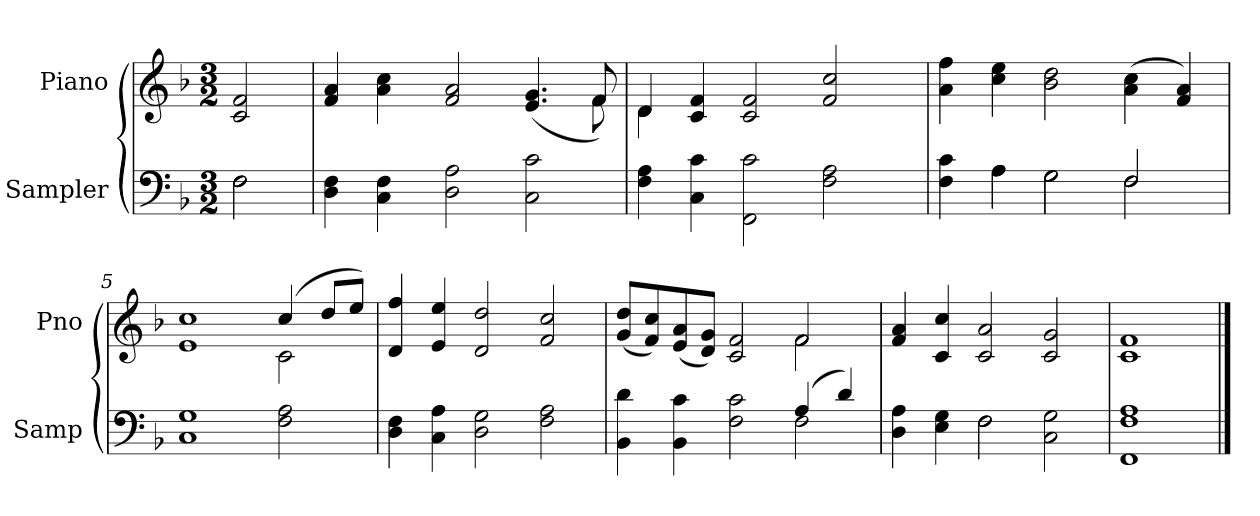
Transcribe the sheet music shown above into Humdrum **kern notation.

**kern	**kern
*part2	*part1
*staff2	*staff1
*I"Sampler	*I"Piano
*I'Samp	*I'Pno
*clefF4	*clefG2
*k[b-]	*k[b-]
*F:	*F:
*M3/2	*M3/2
=1	=1
*^	*
2F\	2F	2c 2f
*v	*v	*
=2	=2
*	*^
4D 4F	4f 4a	4.ryy
4C 4F	4a 4cc	.
*	*v	*v
2D 2A	2f 2a
2C 2c	(4.e 4.g
*	*^
.	8f/)	8f
=3	=3	=3
4F 4A	4d/	4d
4C 4c	4c 4f	1ryy
2FF 2c	2c 2f	.
2F 2A	2f 2cc	.
.	.	4ryy
*	*v	*v
=4	=4
*^	*
4F 4c	4ryy	4a 4ff
4A\	4A	4cc 4ee
2G\	2G	2b- 2dd
2F/	2F	(4a 4cc
.	.	4f 4a)
*v	*v	*
=5	=5
*	*^
1C\ 1G\	1e 1cc	1ryy
2F 2A	(4cc/	2c
.	8dd/L	.
.	8ee/J)	.
*	*v	*v
=6	=6
4D 4F	4d 4ff
4C 4A	4e 4ee
2D 2G	2d 2dd
2F 2A	2f 2cc
=7	=7
*^	*^
4BB- 4d	1ryy	(8g/ 8dd/L	1ryy
.	.	8f/ 8cc/)	.
4BB- 4c	.	(8e/ 8a/	.
.	.	8d/ 8g/J)	.
2F 2c	.	2c 2f	.
(4A/	2F	2f/	2f
4d/)	.	.	.
*	*	*v	*v
=8	=8	=8
4D 4A	2ryy	4f 4a
4E 4G	.	4c 4cc
2F\	2F	2c 2a
2C 2G	2ryy	2c 2g
*v	*v	*
=9	=9
1FF 1F 1A	1c 1f
==	==
*-	*-
